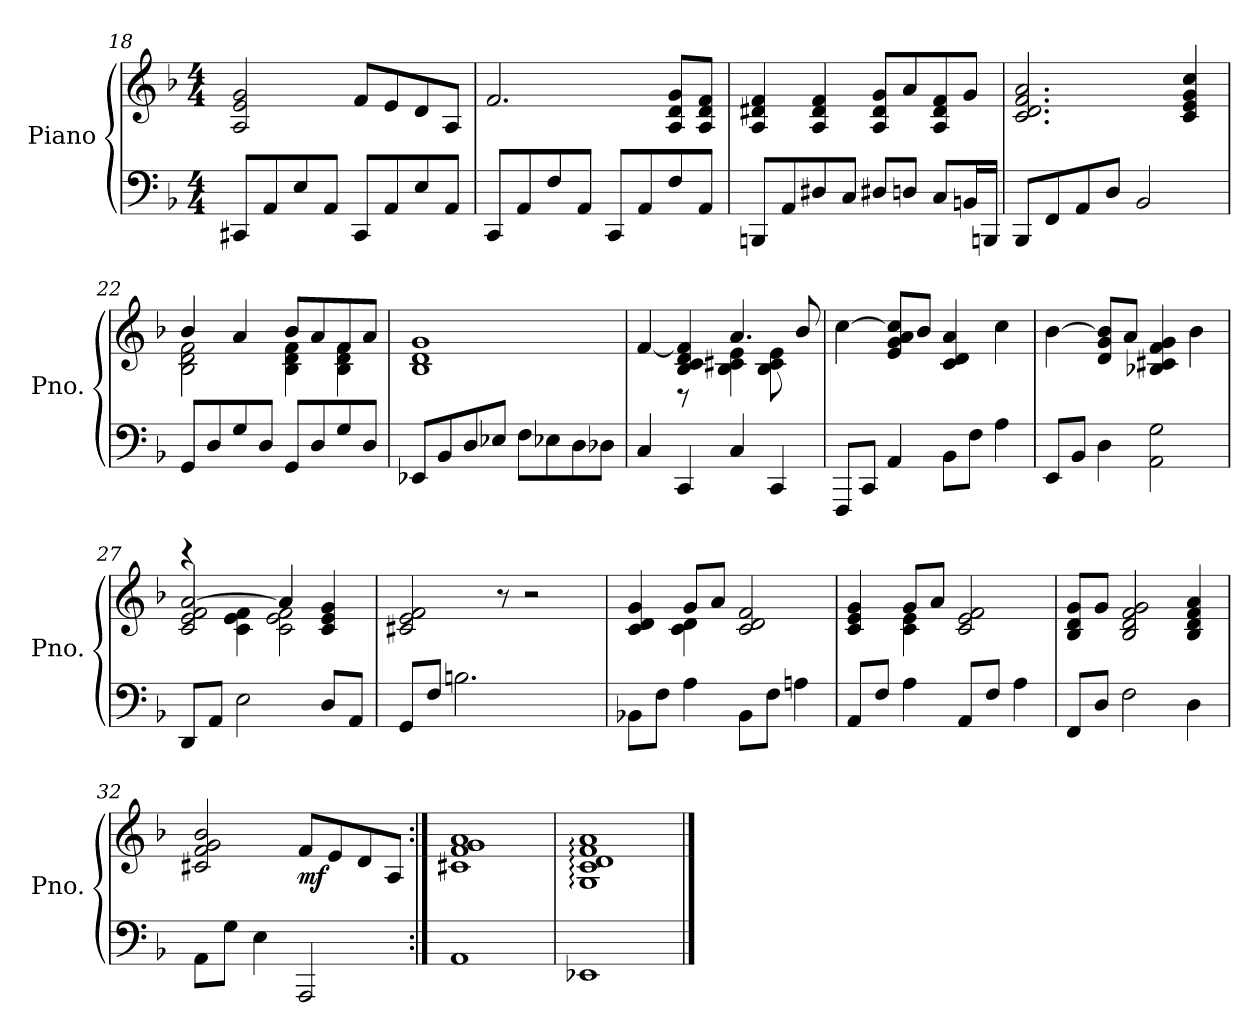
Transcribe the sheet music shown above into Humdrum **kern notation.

**kern	**kern	**dynam
*part1	*part1	*part1
*staff2	*staff1	*staff1/2
*I"Piano	*	*
*I'Pno.	*	*
*clefF4	*clefG2	*
*k[b-]	*k[b-]	*
*M4/4	*M4/4	*
=18	=18	=18
8CC#X/L	2A/ 2e/ 2g/	.
8AA/	.	.
8E/	.	.
8AA/J	.	.
8CC#/L	8f/L	.
8AA/	8e/	.
8E/	8d/	.
8AA/J	8A/J	.
=19	=19	=19
8CC/L	2.f/	.
8AA/	.	.
8F/	.	.
8AA/J	.	.
8CC/L	.	.
8AA/	.	.
8F/	8A/ 8d/ 8g/L	.
8AA/J	8A/ 8d/ 8f/J	.
!!LO:LB:g=z
=20	=20	=20
8BBBn/L	4A/ 4d#X/ 4f/	.
8AA/	.	.
8D#X/	4A/ 4d#/ 4f/	.
8C/J	.	.
8D#X/L	8A/ 8d#/ 8g/L	.
8Dn/J	8a/	.
8C/L	8A/ 8d#/ 8f/	.
16BBn/L	8g/J	.
16BBBn/JJ	.	.
=21	=21	=21
8BBB-/L	2.c/ 2.d/ 2.f/ 2.a/	.
8FF/	.	.
8AA/	.	.
8D/J	.	.
2BB-/	.	.
.	4c/ 4e/ 4g/ 4cc/	.
=22	=22	=22
*	*^	*
8GG/L	4b-/	2B-\ 2d\ 2f\	.
8D/	.	.	.
8G/	4a/	.	.
8D/J	.	.	.
8GG/L	8b-/L	4B-\ 4d\ 4f\	.
8D/	8a/	.	.
8G/	8f/	4B-\ 4d\ 4f\	.
8D/J	8a/J	.	.
*	*v	*v	*
=23	=23	=23
8EE-X/L	1B- 1d 1g	.
8BB-/	.	.
8D/	.	.
8E-X/J	.	.
8F\L	.	.
8E-X\	.	.
8D\	.	.
8D-X\J	.	.
=24	=24	=24
*	*^	*
4C/	[4f/	4ryy	.
4CC/	4B-/ 4c/ 4d/ 4f/]	8r	.
.	.	8ryy	.
4C/	4.a/	4B-\ 4c#X\ 4e\	.
4CC/	.	8B-\ 8c#\ 8e\	.
.	8b-/	8ryy	.
*	*v	*v	*
!!LO:LB:g=z
=25	=25	=25
8FFF/L	[4cc\	.
8CC/J	.	.
4AA/	8e/ 8g/ 8a/ 8cc/]L	.
.	8b-/J	.
8BB-\L	4c/ 4d/ 4a/	.
8F\J	.	.
4A\	4cc\	.
=26	=26	=26
8EE/L	[4b-\	.
8BB-/J	.	.
4D\	8d/ 8g/ 8b-/]L	.
.	8a/J	.
2AA\ 2G\	4B-X/ 4c#X/ 4f/ 4g/	.
.	4b-\	.
=27	=27	=27
*	*^	*
8DD/L	2c/ 2e/ 2f/ [2a/	4rccc	.
8AA/J	.	.	.
2E\	.	4c\ 4e\ 4f\	.
.	4a/]	2c\ 2e\ 2f\	.
8D/L	4c/ 4e/ 4g/	.	.
8AA/J	.	.	.
*	*v	*v	*
=28	=28	=28
8GG/L	2c#X/ 2e/ 2f/	.
8F/J	.	.
2.Bn\	.	.
.	8r	.
.	2r	.
8ryy	.	.
=29	=29	=29
*	*^	*
8BB-X\L	4c/ 4d/ 4g/	4ryy	.
8F\J	.	.	.
4A\	8g/L	4c\ 4d\	.
.	8a/J	.	.
8BB-\L	2c/ 2d/ 2f/	2ryy	.
8F\J	.	.	.
4An\	.	.	.
=30	=30	=30	=30
8AA/L	4c/ 4e/ 4g/	4ryy	.
8F/J	.	.	.
4A\	8g/L	4c\ 4e\	.
.	8a/J	.	.
8AA/L	2c/ 2e/ 2f/	2ryy	.
8F/J	.	.	.
4A\	.	.	.
*	*v	*v	*
=31	=31	=31
8FF/L	8B-/ 8d/ 8g/L	.
8D/J	8g/J	.
2F\	2B-/ 2d/ 2f/ 2g/	.
4D\	4B-/ 4d/ 4f/ 4a/	.
!!LO:LB:g=z
=32	=32	=32
8AA\L	2c#X/ 2f/ 2g/ 2b-/	.
8G\J	.	.
4E\	.	.
!	!	!LO:DY:b
2AAA/	8f/L	mf
.	8e/	.
.	8d/	.
.	8A/J	.
=33:|!	=33:|!	=33:|!
1AA	1c#X 1f 1g 1a	.
=34	=34	=34
1EE-X:	1G: 1c: 1d: 1f: 1a:	.
==	==	==
*-	*-	*-
